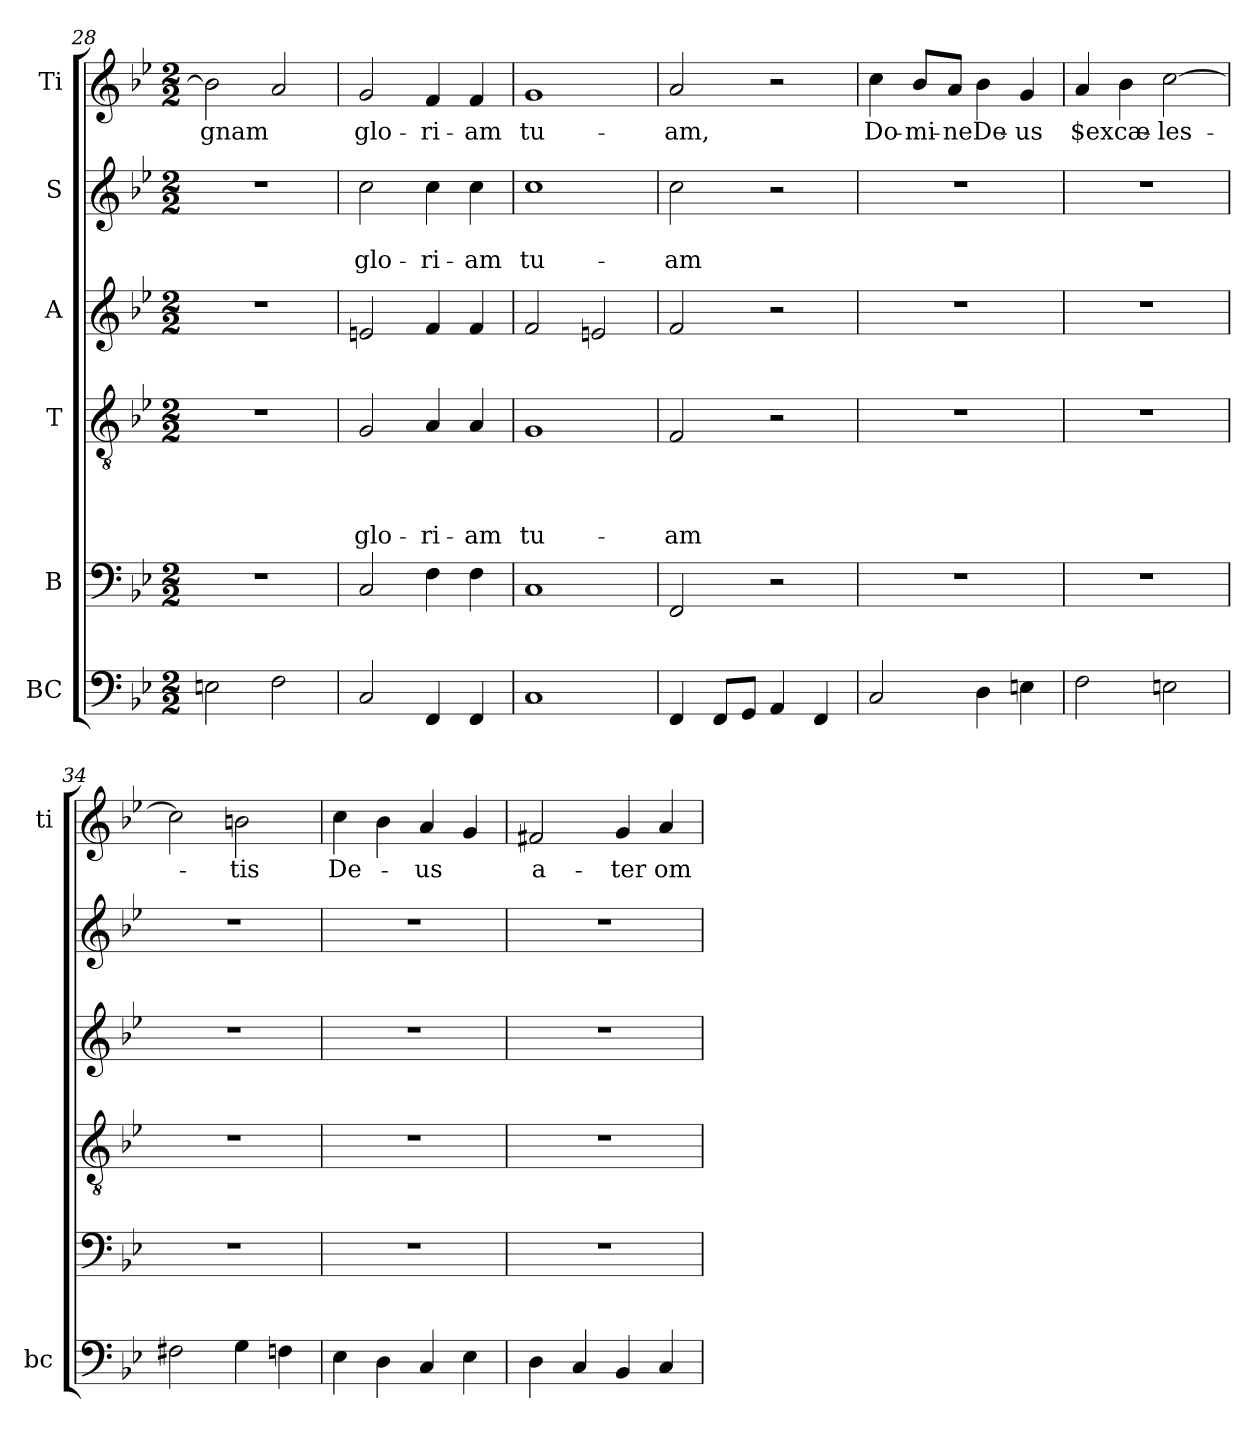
**kern	**kern	**kern	**text	**text	**text	**text	**kern	**kern	**text	**text	**kern	**text
*part6	*part5	*part4	*part4	*part4	*part4	*part4	*part3	*part2	*part2	*part2	*part1	*part1
*staff6	*staff5	*staff4	*staff4	*staff4	*staff4	*staff4	*staff3	*staff2	*staff2	*staff2	*staff1	*staff1
*I"BC	*I"B	*I"T	*	*	*	*	*I"A	*I"S	*	*	*I"Ti	*
*I'bc	*	*	*	*	*	*	*	*	*	*	*I'ti	*
*clefF4	*clefF4	*clefGv2	*	*	*	*	*clefG2	*clefG2	*	*	*clefG2	*
*k[b-e-]	*k[b-e-]	*k[b-e-]	*	*	*	*	*k[b-e-]	*k[b-e-]	*	*	*k[b-e-]	*
*B-:	*B-:	*B-:	*	*	*	*	*B-:	*B-:	*	*	*B-:	*
*M2/2	*M2/2	*M2/2	*	*	*	*	*M2/2	*M2/2	*	*	*M2/2	*
=28	=28	=28	=28	=28	=28	=28	=28	=28	=28	=28	=28	=28
!	!	!	!	!	!	!	!	!	!	!	!	!LO:LY:b
2En\	1r	1r	.	.	.	.	1r	1r	.	.	2b-\]	-gnam
2F\	.	.	.	.	.	.	.	.	.	.	2a/	.
=29	=29	=29	=29	=29	=29	=29	=29	=29	=29	=29	=29	=29
!	!	!	!	!	!	!LO:LY:b	!	!	!	!LO:LY:b	!	!LO:LY:b
2C/	2C/	2G/	.	.	.	glo-	2en/	2cc\	.	glo-	2g/	glo-
!	!	!	!	!	!	!LO:LY:b	!	!	!	!LO:LY:b	!	!LO:LY:b
4FF/	4F\	4A/	.	.	.	-ri-	4f/	4cc\	.	-ri-	4f/	-ri-
!	!	!	!	!	!	!LO:LY:b	!	!	!	!LO:LY:b	!	!LO:LY:b
4FF/	4F\	4A/	.	.	.	-am	4f/	4cc\	.	-am	4f/	-am
!!LO:LB:g=z
=30	=30	=30	=30	=30	=30	=30	=30	=30	=30	=30	=30	=30
!	!	!	!	!	!	!LO:LY:b	!	!	!	!LO:LY:b	!	!LO:LY:b
1C	1C	1G	.	.	.	tu-	2f/	1cc	.	tu-	1g	tu-
.	.	.	.	.	.	.	2en/	.	.	.	.	.
=31	=31	=31	=31	=31	=31	=31	=31	=31	=31	=31	=31	=31
!	!	!	!	!	!	!LO:LY:b	!	!	!	!LO:LY:b	!	!LO:LY:b
4FF/	2FF/	2F/	.	.	.	-am	2f/	2cc\	.	-am	2a/	-am,
8FF/L	.	.	.	.	.	.	.	.	.	.	.	.
8GG/J	.	.	.	.	.	.	.	.	.	.	.	.
4AA/	2r	2r	.	.	.	.	2r	2r	.	.	2r	.
4FF/	.	.	.	.	.	.	.	.	.	.	.	.
=32	=32	=32	=32	=32	=32	=32	=32	=32	=32	=32	=32	=32
!	!	!	!	!	!	!	!	!	!	!	!	!LO:LY:b
2C/	1r	1r	.	.	.	.	1r	1r	.	.	4cc\	Do-
!	!	!	!	!	!	!	!	!	!	!	!	!LO:LY:b
.	.	.	.	.	.	.	.	.	.	.	8b-/L	-mi-
!	!	!	!	!	!	!	!	!	!	!	!	!LO:LY:b
.	.	.	.	.	.	.	.	.	.	.	8a/J	-neDe-
4D\	.	.	.	.	.	.	.	.	.	.	4b-\	.
!	!	!	!	!	!	!	!	!	!	!	!	!LO:LY:b
4En\	.	.	.	.	.	.	.	.	.	.	4g/	-us
=33	=33	=33	=33	=33	=33	=33	=33	=33	=33	=33	=33	=33
!	!	!	!	!	!	!	!	!	!	!	!	!LO:LY:b
2F\	1r	1r	.	.	.	.	1r	1r	.	.	4a/	$ex
!	!	!	!	!	!	!	!	!	!	!	!	!LO:LY:b
.	.	.	.	.	.	.	.	.	.	.	4b-\	cæ-
!	!	!	!	!	!	!	!	!	!	!	!	!LO:LY:b
2En\	.	.	.	.	.	.	.	.	.	.	[>2cc\	-les-
=34	=34	=34	=34	=34	=34	=34	=34	=34	=34	=34	=34	=34
2F#X\	1r	1r	.	.	.	.	1r	1r	.	.	2cc\]	.
!	!	!	!	!	!	!	!	!	!	!	!	!LO:LY:b
4G\	.	.	.	.	.	.	.	.	.	.	2bn\	-tis
4Fn\	.	.	.	.	.	.	.	.	.	.	.	.
=35	=35	=35	=35	=35	=35	=35	=35	=35	=35	=35	=35	=35
!	!	!	!	!	!	!	!	!	!	!	!	!LO:LY:b
4E-\	1r	1r	.	.	.	.	1r	1r	.	.	4cc\	De-
4D\	.	.	.	.	.	.	.	.	.	.	4b-\	.
!	!	!	!	!	!	!	!	!	!	!	!	!LO:LY:b
4C/	.	.	.	.	.	.	.	.	.	.	4a/	-us
4E-\	.	.	.	.	.	.	.	.	.	.	4g/	.
=36	=36	=36	=36	=36	=36	=36	=36	=36	=36	=36	=36	=36
!	!	!	!	!	!	!	!	!	!	!	!	!LO:LY:b
4D\	1r	1r	.	.	.	.	1r	1r	.	.	2f#X/	a-
4C/	.	.	.	.	.	.	.	.	.	.	.	.
!	!	!	!	!	!	!	!	!	!	!	!	!LO:LY:b
4BB-/	.	.	.	.	.	.	.	.	.	.	4g/	-ter
!	!	!	!	!	!	!	!	!	!	!	!	!LO:LY:b
4C/	.	.	.	.	.	.	.	.	.	.	4a/	om-
=	=	=	=	=	=	=	=	=	=	=	=	=
*-	*-	*-	*-	*-	*-	*-	*-	*-	*-	*-	*-	*-
